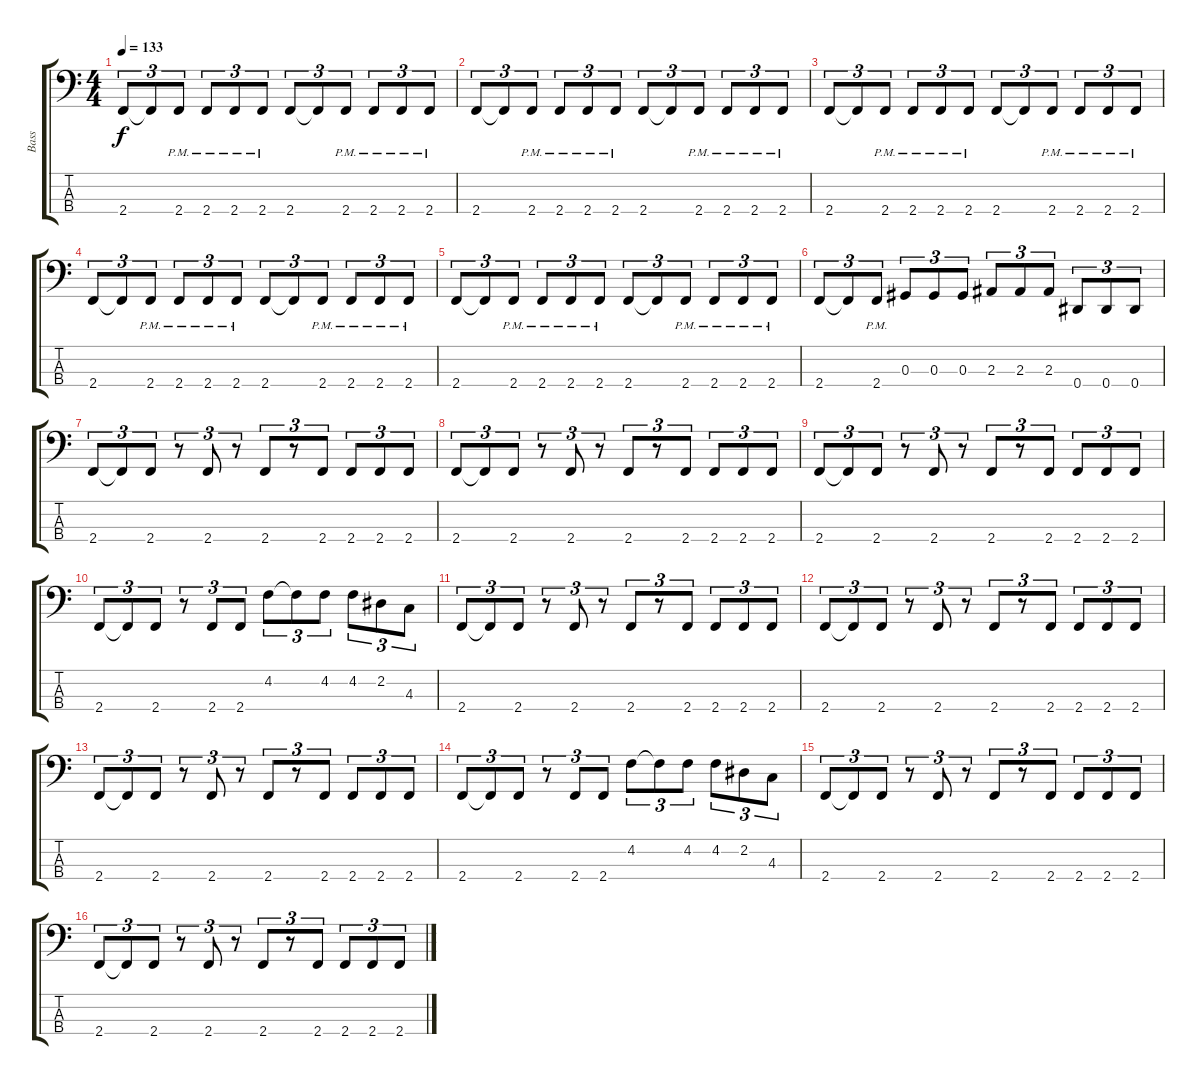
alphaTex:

\track ("Bass" "Bass") {instrument electricbasspick}
\staff {score tabs}
\tuning (Gb2 Db2 Ab1 Eb1) {hide}
\ts (4 4)
\tempo 133
\clef f4
\ks c
2.4.8{tu (3 2) dy f} 2.4{t}.8{tu (3 2)} 2.4{pm}.8{tu (3 2)} 2.4{pm}.8{tu (3 2)} 2.4{pm}.8{tu (3 2)} 2.4{pm}.8{tu (3 2)} 2.4.8{tu (3 2)} 2.4{t}.8{tu (3 2)} 2.4{pm}.8{tu (3 2)} 2.4{pm}.8{tu (3 2)} 2.4{pm}.8{tu (3 2)} 2.4{pm}.8{tu (3 2)} |
2.4.8{tu (3 2)} 2.4{t}.8{tu (3 2)} 2.4{pm}.8{tu (3 2)} 2.4{pm}.8{tu (3 2)} 2.4{pm}.8{tu (3 2)} 2.4{pm}.8{tu (3 2)} 2.4.8{tu (3 2)} 2.4{t}.8{tu (3 2)} 2.4{pm}.8{tu (3 2)} 2.4{pm}.8{tu (3 2)} 2.4{pm}.8{tu (3 2)} 2.4{pm}.8{tu (3 2)} |
2.4.8{tu (3 2)} 2.4{t}.8{tu (3 2)} 2.4{pm}.8{tu (3 2)} 2.4{pm}.8{tu (3 2)} 2.4{pm}.8{tu (3 2)} 2.4{pm}.8{tu (3 2)} 2.4.8{tu (3 2)} 2.4{t}.8{tu (3 2)} 2.4{pm}.8{tu (3 2)} 2.4{pm}.8{tu (3 2)} 2.4{pm}.8{tu (3 2)} 2.4{pm}.8{tu (3 2)} |
2.4.8{tu (3 2)} 2.4{t}.8{tu (3 2)} 2.4{pm}.8{tu (3 2)} 2.4{pm}.8{tu (3 2)} 2.4{pm}.8{tu (3 2)} 2.4{pm}.8{tu (3 2)} 2.4.8{tu (3 2)} 2.4{t}.8{tu (3 2)} 2.4{pm}.8{tu (3 2)} 2.4{pm}.8{tu (3 2)} 2.4{pm}.8{tu (3 2)} 2.4{pm}.8{tu (3 2)} |
2.4.8{tu (3 2)} 2.4{t}.8{tu (3 2)} 2.4{pm}.8{tu (3 2)} 2.4{pm}.8{tu (3 2)} 2.4{pm}.8{tu (3 2)} 2.4{pm}.8{tu (3 2)} 2.4.8{tu (3 2)} 2.4{t}.8{tu (3 2)} 2.4{pm}.8{tu (3 2)} 2.4{pm}.8{tu (3 2)} 2.4{pm}.8{tu (3 2)} 2.4{pm}.8{tu (3 2)} |
2.4.8{tu (3 2)} 2.4{t}.8{tu (3 2)} 2.4{pm}.8{tu (3 2)} 0.3.8{tu (3 2)} 0.3.8{tu (3 2)} 0.3.8{tu (3 2)} 2.3.8{tu (3 2)} 2.3.8{tu (3 2)} 2.3.8{tu (3 2)} 0.4.8{tu (3 2)} 0.4.8{tu (3 2)} 0.4.8{tu (3 2)} |
2.4.8{tu (3 2)} 2.4{t}.8{tu (3 2)} 2.4.8{tu (3 2)} r.8{tu (3 2)} 2.4.8{tu (3 2)} r.8{tu (3 2)} 2.4.8{tu (3 2)} r.8{tu (3 2)} 2.4.8{tu (3 2)} 2.4.8{tu (3 2)} 2.4.8{tu (3 2)} 2.4.8{tu (3 2)} |
2.4.8{tu (3 2)} 2.4{t}.8{tu (3 2)} 2.4.8{tu (3 2)} r.8{tu (3 2)} 2.4.8{tu (3 2)} r.8{tu (3 2)} 2.4.8{tu (3 2)} r.8{tu (3 2)} 2.4.8{tu (3 2)} 2.4.8{tu (3 2)} 2.4.8{tu (3 2)} 2.4.8{tu (3 2)} |
2.4.8{tu (3 2)} 2.4{t}.8{tu (3 2)} 2.4.8{tu (3 2)} r.8{tu (3 2)} 2.4.8{tu (3 2)} r.8{tu (3 2)} 2.4.8{tu (3 2)} r.8{tu (3 2)} 2.4.8{tu (3 2)} 2.4.8{tu (3 2)} 2.4.8{tu (3 2)} 2.4.8{tu (3 2)} |
2.4.8{tu (3 2)} 2.4{t}.8{tu (3 2)} 2.4.8{tu (3 2)} r.8{tu (3 2)} 2.4.8{tu (3 2)} 2.4.8{tu (3 2)} 4.2.8{tu (3 2)} 4.2{t}.8{tu (3 2)} 4.2.8{tu (3 2)} 4.2.8{tu (3 2)} 2.2.8{tu (3 2)} 4.3.8{tu (3 2)} |
2.4.8{tu (3 2)} 2.4{t}.8{tu (3 2)} 2.4.8{tu (3 2)} r.8{tu (3 2)} 2.4.8{tu (3 2)} r.8{tu (3 2)} 2.4.8{tu (3 2)} r.8{tu (3 2)} 2.4.8{tu (3 2)} 2.4.8{tu (3 2)} 2.4.8{tu (3 2)} 2.4.8{tu (3 2)} |
2.4.8{tu (3 2)} 2.4{t}.8{tu (3 2)} 2.4.8{tu (3 2)} r.8{tu (3 2)} 2.4.8{tu (3 2)} r.8{tu (3 2)} 2.4.8{tu (3 2)} r.8{tu (3 2)} 2.4.8{tu (3 2)} 2.4.8{tu (3 2)} 2.4.8{tu (3 2)} 2.4.8{tu (3 2)} |
2.4.8{tu (3 2)} 2.4{t}.8{tu (3 2)} 2.4.8{tu (3 2)} r.8{tu (3 2)} 2.4.8{tu (3 2)} r.8{tu (3 2)} 2.4.8{tu (3 2)} r.8{tu (3 2)} 2.4.8{tu (3 2)} 2.4.8{tu (3 2)} 2.4.8{tu (3 2)} 2.4.8{tu (3 2)} |
2.4.8{tu (3 2)} 2.4{t}.8{tu (3 2)} 2.4.8{tu (3 2)} r.8{tu (3 2)} 2.4.8{tu (3 2)} 2.4.8{tu (3 2)} 4.2.8{tu (3 2)} 4.2{t}.8{tu (3 2)} 4.2.8{tu (3 2)} 4.2.8{tu (3 2)} 2.2.8{tu (3 2)} 4.3.8{tu (3 2)} |
2.4.8{tu (3 2)} 2.4{t}.8{tu (3 2)} 2.4.8{tu (3 2)} r.8{tu (3 2)} 2.4.8{tu (3 2)} r.8{tu (3 2)} 2.4.8{tu (3 2)} r.8{tu (3 2)} 2.4.8{tu (3 2)} 2.4.8{tu (3 2)} 2.4.8{tu (3 2)} 2.4.8{tu (3 2)} |
2.4.8{tu (3 2)} 2.4{t}.8{tu (3 2)} 2.4.8{tu (3 2)} r.8{tu (3 2)} 2.4.8{tu (3 2)} r.8{tu (3 2)} 2.4.8{tu (3 2)} r.8{tu (3 2)} 2.4.8{tu (3 2)} 2.4.8{tu (3 2)} 2.4.8{tu (3 2)} 2.4.8{tu (3 2)}
